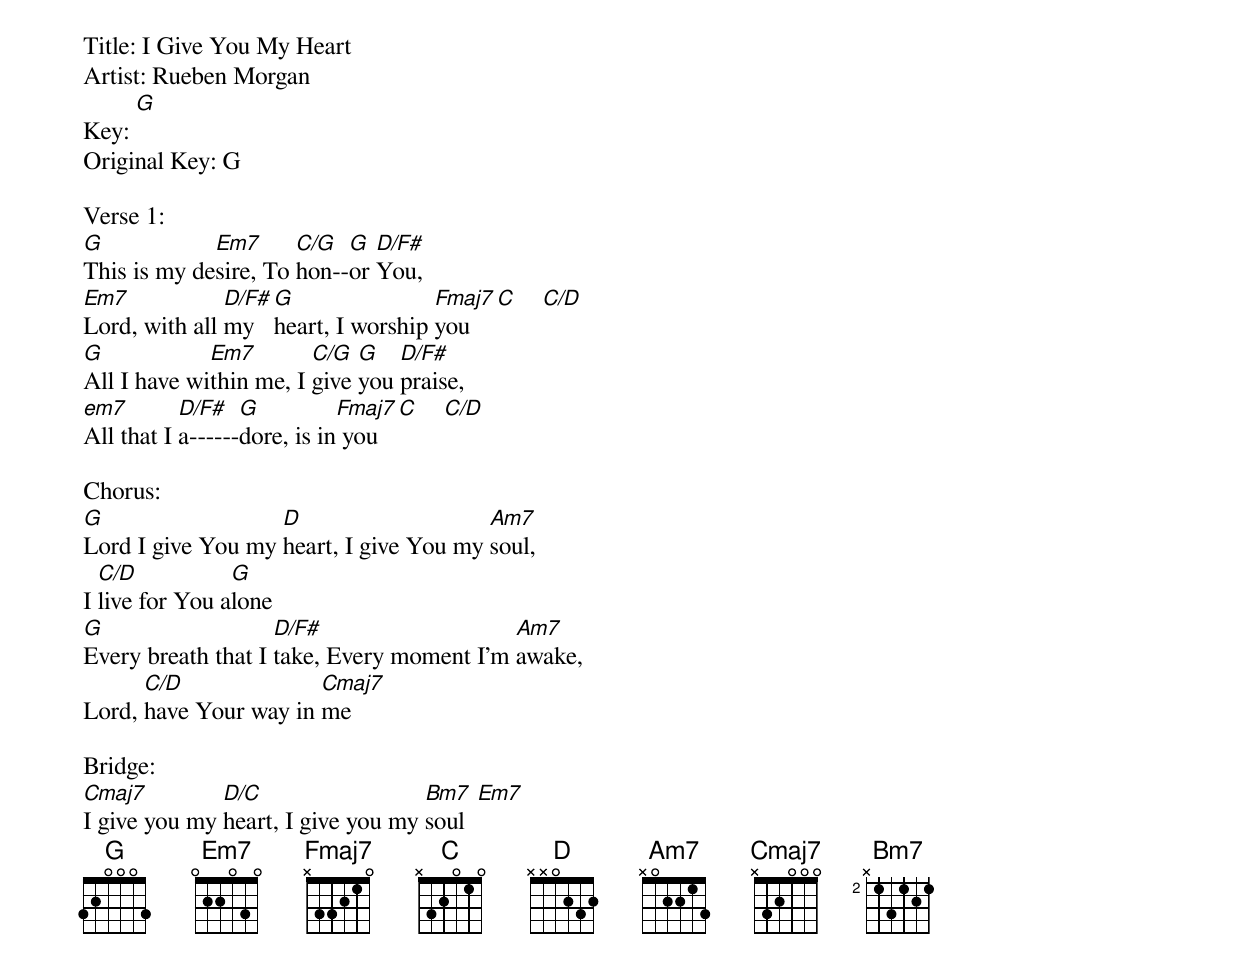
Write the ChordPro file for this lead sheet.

Title: I Give You My Heart
Artist: Rueben Morgan
Key: [G]
Original Key: G

Verse 1:
[G]This is my de[Em7]sire, To [C/G]hon--[G]or [D/F#]You,
[Em7]Lord, with all [D/F#]my   [G]heart, I worship [Fmaj7]you   [C]    [C/D]
[G]All I have wi[Em7]thin me, I [C/G]give [G]you [D/F#]praise,
[em7]All that I [D/F#]a------[G]dore, is in[Fmaj7] you   [C]    [C/D]

Chorus:
[G]Lord I give You my [D]heart, I give You my [Am7]soul,
I [C/D]live for You a[G]lone
[G]Every breath that I [D/F#]take, Every moment I'm [Am7]awake,
Lord, [C/D]have Your way in [Cmaj7]me

Bridge:
[Cmaj7]I give you my [D/C]heart, I give you my [Bm7]soul  [Em7]
